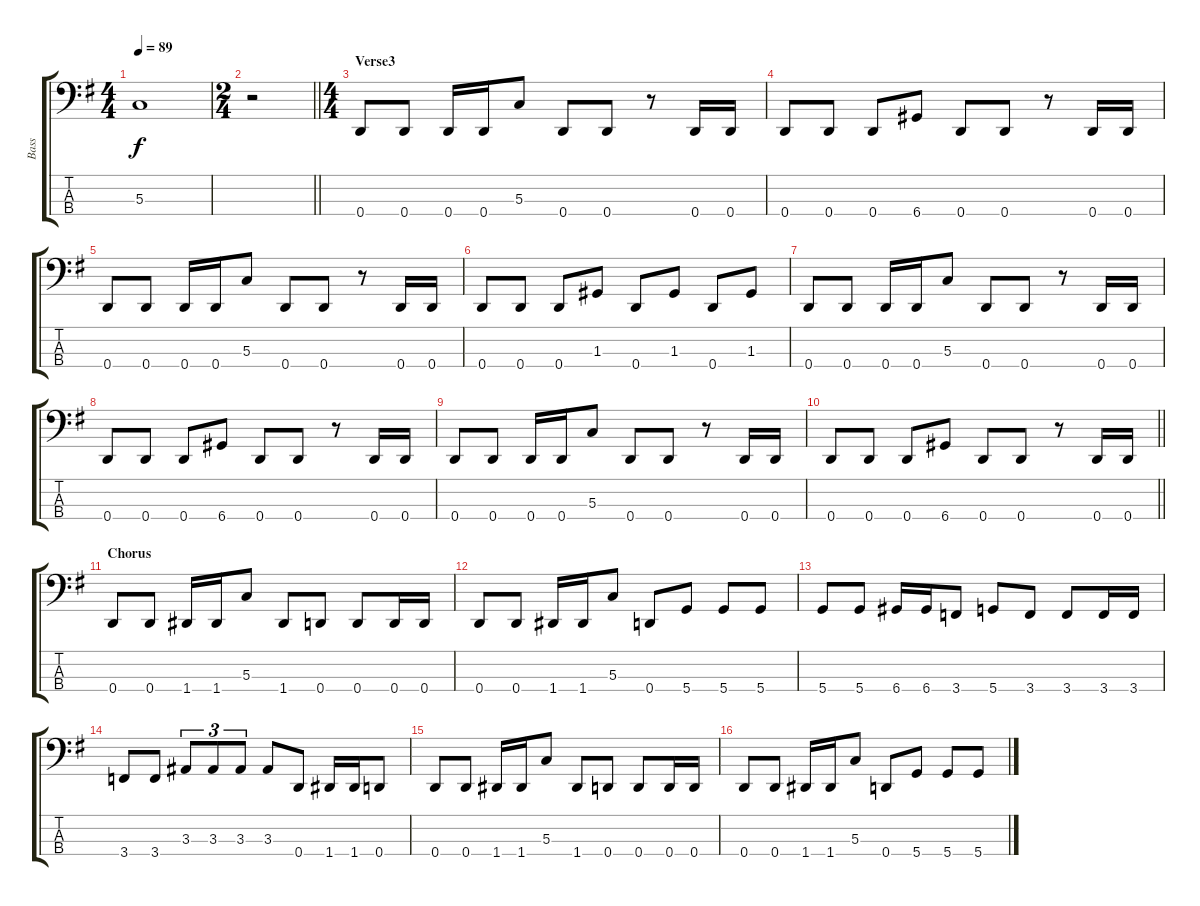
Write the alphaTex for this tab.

\track ("Bass" "Bass") {instrument electricbasspick}
\staff {score tabs}
\tuning (F2 C2 G1 D1) {hide}
\ts (4 4)
\tempo 89
\clef f4
\ks g
5.3{t}.1{dy f} |
\ts (2 4)
\barLineRight lightlight
r.2 |
\ts (4 4)
\section ("" "Verse3")
0.4.8 0.4.8 0.4.16 0.4.16 5.3.8 0.4.8 0.4.8 r.8 0.4.16 0.4.16 |
0.4.8 0.4.8 0.4.8 6.4.8 0.4.8 0.4.8 r.8 0.4.16 0.4.16 |
0.4.8 0.4.8 0.4.16 0.4.16 5.3.8 0.4.8 0.4.8 r.8 0.4.16 0.4.16 |
0.4.8 0.4.8 0.4.8 1.3.8 0.4.8 1.3.8 0.4.8 1.3.8 |
0.4.8 0.4.8 0.4.16 0.4.16 5.3.8 0.4.8 0.4.8 r.8 0.4.16 0.4.16 |
0.4.8 0.4.8 0.4.8 6.4.8 0.4.8 0.4.8 r.8 0.4.16 0.4.16 |
0.4.8 0.4.8 0.4.16 0.4.16 5.3.8 0.4.8 0.4.8 r.8 0.4.16 0.4.16 |
\barLineRight lightlight
0.4.8 0.4.8 0.4.8 6.4.8 0.4.8 0.4.8 r.8 0.4.16 0.4.16 |
\section ("" "Chorus")
0.4.8 0.4.8 1.4.16 1.4.16 5.3.8 1.4.8 0.4.8 0.4.8 0.4.16 0.4.16 |
0.4.8 0.4.8 1.4.16 1.4.16 5.3.8 0.4.8 5.4.8 5.4.8 5.4.8 |
5.4.8 5.4.8 6.4.16 6.4.16 3.4.8 5.4.8 3.4.8 3.4.8 3.4.16 3.4.16 |
3.4.8 3.4.8 3.3.8{tu (3 2)} 3.3.8{tu (3 2)} 3.3.8{tu (3 2)} 3.3.8 0.4.8 1.4.16 1.4.16 0.4.8 |
0.4.8 0.4.8 1.4.16 1.4.16 5.3.8 1.4.8 0.4.8 0.4.8 0.4.16 0.4.16 |
0.4.8 0.4.8 1.4.16 1.4.16 5.3.8 0.4.8 5.4.8 5.4.8 5.4.8
